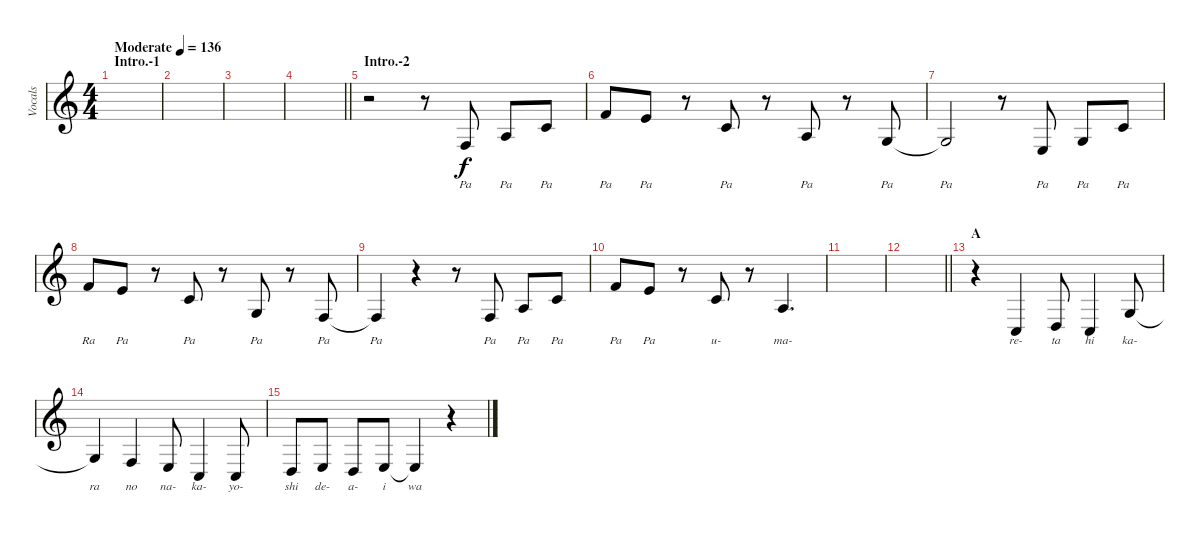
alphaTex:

\track ("Vocals" "Vocals") {instrument cello}
\staff {score}
\tuning (E4 B3 G3 D3 A2 D2) {hide}
\ts (4 4)
\section ("" "Intro.-1")
\tempo (136 "Moderate")
\clef g2
\ks c
|
|
|
\barLineRight lightlight
|
\section ("" "Intro.-2")
r.2 r.8 3.4.8{lyrics (0 "Pa") lyrics (1 "") lyrics (2 "") lyrics (3 "") lyrics (4 "")} 2.3.8{lyrics (0 "Pa") lyrics (1 "") lyrics (2 "") lyrics (3 "") lyrics (4 "")} 1.2.8{lyrics (0 "Pa") lyrics (1 "") lyrics (2 "") lyrics (3 "") lyrics (4 "")} |
1.1.8{lyrics (0 "Pa") lyrics (1 "") lyrics (2 "") lyrics (3 "") lyrics (4 "")} 0.1.8{lyrics (0 "Pa") lyrics (1 "") lyrics (2 "") lyrics (3 "") lyrics (4 "")} r.8 1.2.8{lyrics (0 "Pa") lyrics (1 "") lyrics (2 "") lyrics (3 "") lyrics (4 "")} r.8 2.3.8{lyrics (0 "Pa") lyrics (1 "") lyrics (2 "") lyrics (3 "") lyrics (4 "")} r.8 0.3.8{lyrics (0 "Pa") lyrics (1 "") lyrics (2 "") lyrics (3 "") lyrics (4 "")} |
0.3{t}.2{lyrics (0 "Pa") lyrics (1 "") lyrics (2 "") lyrics (3 "") lyrics (4 "")} r.8 2.4.8{lyrics (0 "Pa") lyrics (1 "") lyrics (2 "") lyrics (3 "") lyrics (4 "")} 0.3.8{lyrics (0 "Pa") lyrics (1 "") lyrics (2 "") lyrics (3 "") lyrics (4 "")} 1.2.8{lyrics (0 "Pa") lyrics (1 "") lyrics (2 "") lyrics (3 "") lyrics (4 "")} |
1.1.8{lyrics (0 "Ra") lyrics (1 "") lyrics (2 "") lyrics (3 "") lyrics (4 "")} 0.1.8{lyrics (0 "Pa") lyrics (1 "") lyrics (2 "") lyrics (3 "") lyrics (4 "")} r.8 1.2.8{lyrics (0 "Pa") lyrics (1 "") lyrics (2 "") lyrics (3 "") lyrics (4 "")} r.8 0.3.8{lyrics (0 "Pa") lyrics (1 "") lyrics (2 "") lyrics (3 "") lyrics (4 "")} r.8 3.4.8{lyrics (0 "Pa") lyrics (1 "") lyrics (2 "") lyrics (3 "") lyrics (4 "")} |
3.4{t}.4{lyrics (0 "Pa") lyrics (1 "") lyrics (2 "") lyrics (3 "") lyrics (4 "")} r.4 r.8 3.4.8{lyrics (0 "Pa") lyrics (1 "") lyrics (2 "") lyrics (3 "") lyrics (4 "")} 2.3.8{lyrics (0 "Pa") lyrics (1 "") lyrics (2 "") lyrics (3 "") lyrics (4 "")} 1.2.8{lyrics (0 "Pa") lyrics (1 "") lyrics (2 "") lyrics (3 "") lyrics (4 "")} |
1.1.8{lyrics (0 "Pa") lyrics (1 "") lyrics (2 "") lyrics (3 "") lyrics (4 "")} 0.1.8{lyrics (0 "Pa") lyrics (1 "") lyrics (2 "") lyrics (3 "") lyrics (4 "")} r.8 1.2.8{lyrics (0 "u-") lyrics (1 "") lyrics (2 "") lyrics (3 "") lyrics (4 "")} r.8 2.3.4{d lyrics (0 "ma-") lyrics (1 "") lyrics (2 "") lyrics (3 "") lyrics (4 "")} |
|
\barLineRight lightlight
|
\section ("" "A")
r.4 3.5.4{lyrics (0 "re-") lyrics (1 "") lyrics (2 "") lyrics (3 "") lyrics (4 "")} 0.4.8{lyrics (0 "ta") lyrics (1 "") lyrics (2 "") lyrics (3 "") lyrics (4 "")} 3.5.4{lyrics (0 "hi") lyrics (1 "") lyrics (2 "") lyrics (3 "") lyrics (4 "")} 0.3.8{lyrics (0 "ka-") lyrics (1 "") lyrics (2 "") lyrics (3 "") lyrics (4 "")} |
0.3{t}.4{lyrics (0 "ra") lyrics (1 "") lyrics (2 "") lyrics (3 "") lyrics (4 "")} 3.4.4{lyrics (0 "no") lyrics (1 "") lyrics (2 "") lyrics (3 "") lyrics (4 "")} 2.4.8{lyrics (0 "na-") lyrics (1 "") lyrics (2 "") lyrics (3 "") lyrics (4 "")} 3.5.4{lyrics (0 "ka-") lyrics (1 "") lyrics (2 "") lyrics (3 "") lyrics (4 "")} 3.5.8{lyrics (0 "yo-") lyrics (1 "") lyrics (2 "") lyrics (3 "") lyrics (4 "")} |
0.4.8{lyrics (0 "shi") lyrics (1 "") lyrics (2 "") lyrics (3 "") lyrics (4 "")} 2.4.8{lyrics (0 "de-") lyrics (1 "") lyrics (2 "") lyrics (3 "") lyrics (4 "")} 0.4.8{lyrics (0 "a-") lyrics (1 "") lyrics (2 "") lyrics (3 "") lyrics (4 "")} 2.4.8{lyrics (0 "i") lyrics (1 "") lyrics (2 "") lyrics (3 "") lyrics (4 "")} 2.4{t}.4{lyrics (0 "wa") lyrics (1 "") lyrics (2 "") lyrics (3 "") lyrics (4 "")} r.4
